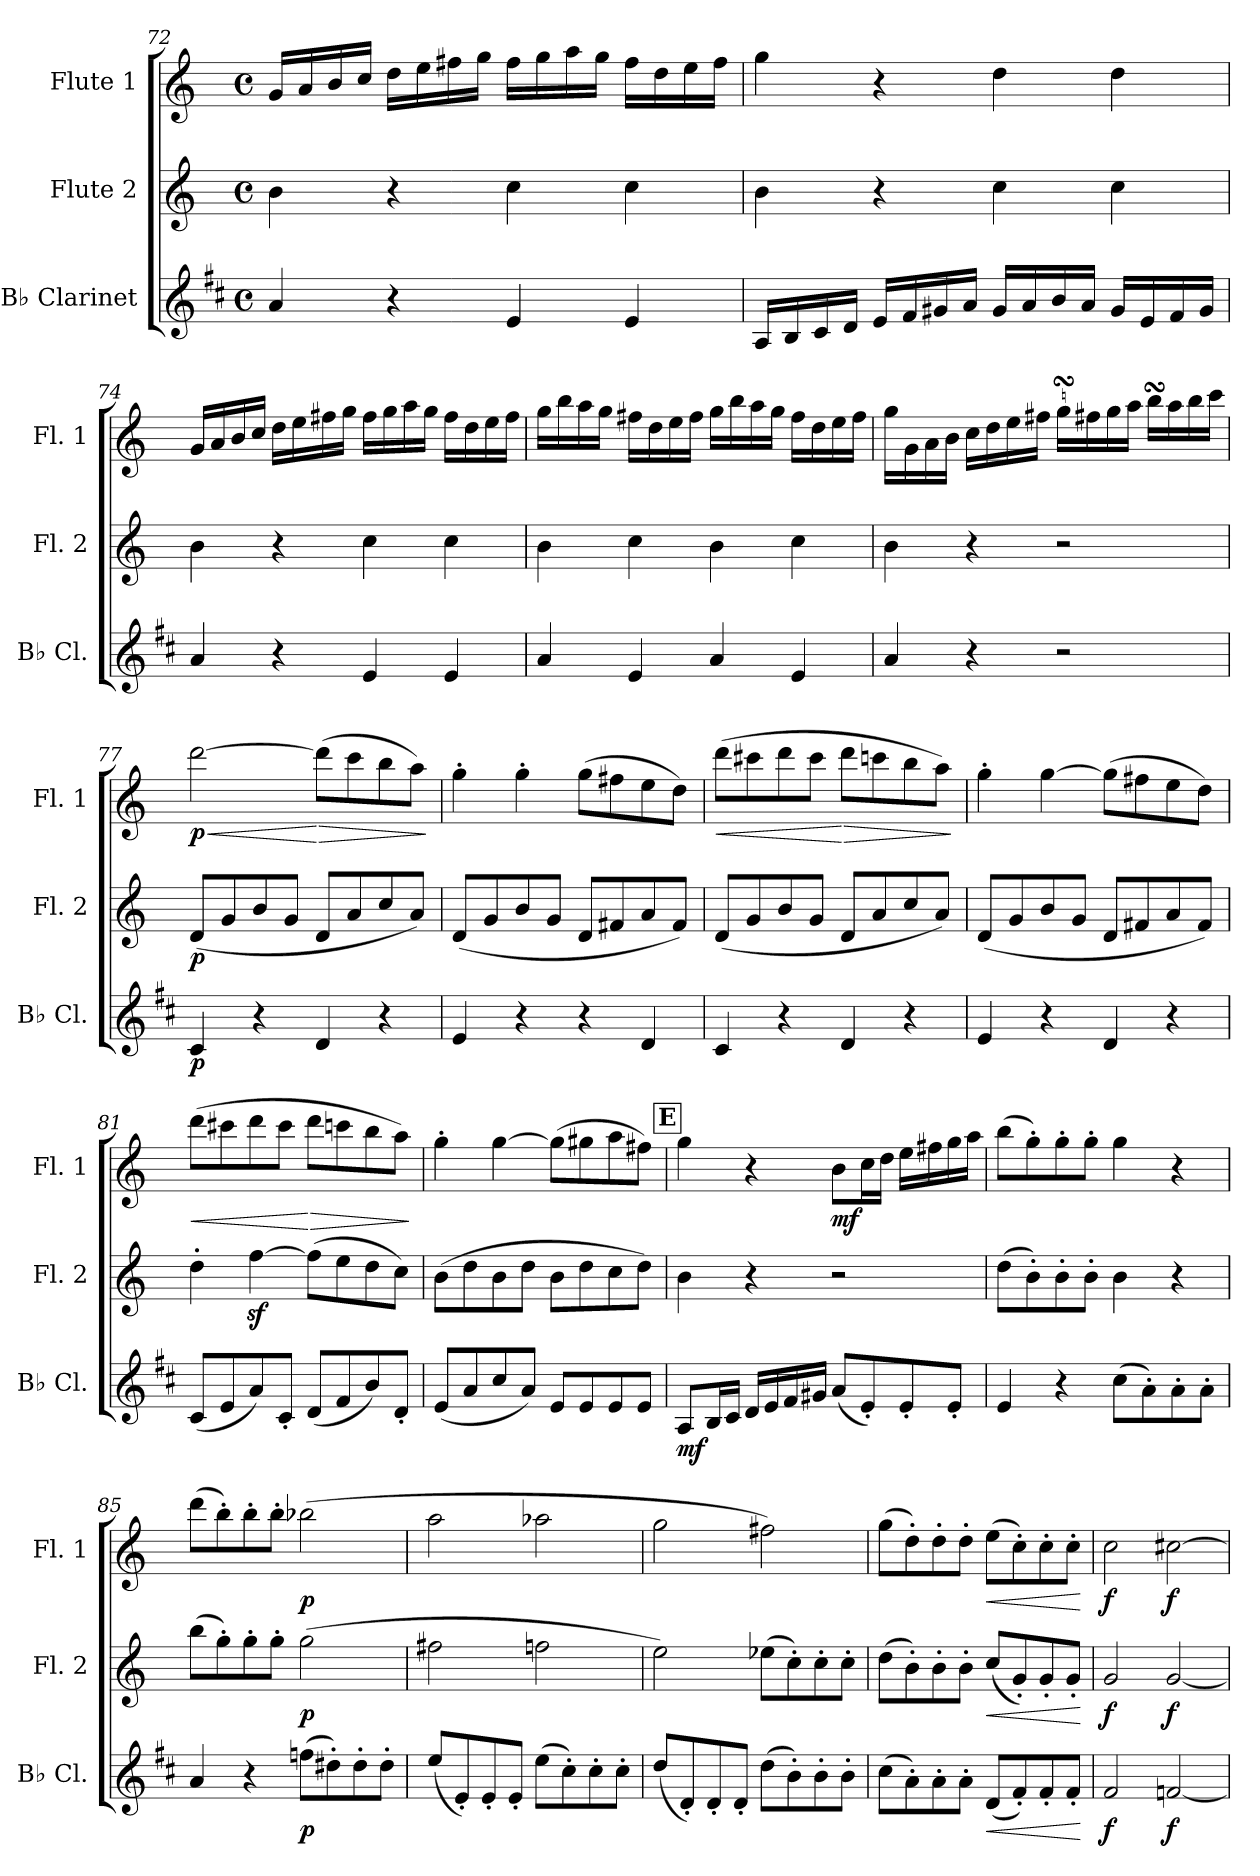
**kern	**dynam	**kern	**dynam	**kern	**dynam
*part3	*part3	*part2	*part2	*part1	*part1
*staff3	*staff3	*staff2	*staff2	*staff1	*staff1
*I"B♭ Clarinet	*	*I"Flute 2	*	*I"Flute 1	*
*I'B♭ Cl.	*	*I'Fl. 2	*	*I'Fl. 1	*
!!LO:LB:g=z
*clefG2	*	*clefG2	*	*clefG2	*
*ITrd1c2	*	*	*	*	*
*k[]	*	*k[]	*	*k[]	*
*M4/4	*	*M4/4	*	*M4/4	*
*met(c)	*	*met(c)	*	*met(c)	*
=72	=72	=72	=72	=72	=72
4g/	.	4b\	.	16g/LL	.
.	.	.	.	16a/	.
.	.	.	.	16b/	.
.	.	.	.	16cc/JJ	.
4r	.	4r	.	16dd\LL	.
.	.	.	.	16ee\	.
.	.	.	.	16ff#X\	.
.	.	.	.	16gg\JJ	.
4d/	.	4cc\	.	16ff#\LL	.
.	.	.	.	16gg\	.
.	.	.	.	16aa\	.
.	.	.	.	16gg\JJ	.
4d/	.	4cc\	.	16ff#\LL	.
.	.	.	.	16dd\	.
.	.	.	.	16ee\	.
.	.	.	.	16ff#\JJ	.
=73	=73	=73	=73	=73	=73
16G/LL	.	4b\	.	4gg\	.
16A/	.	.	.	.	.
16B/	.	.	.	.	.
16c/JJ	.	.	.	.	.
16d/LL	.	4r	.	4r	.
16e/	.	.	.	.	.
16f#X/	.	.	.	.	.
16g/JJ	.	.	.	.	.
16f#/LL	.	4cc\	.	4dd\	.
16g/	.	.	.	.	.
16a/	.	.	.	.	.
16g/JJ	.	.	.	.	.
16f#/LL	.	4cc\	.	4dd\	.
16d/	.	.	.	.	.
16e/	.	.	.	.	.
16f#/JJ	.	.	.	.	.
!!LO:LB:g=z
=74	=74	=74	=74	=74	=74
4g/	.	4b\	.	16g/LL	.
.	.	.	.	16a/	.
.	.	.	.	16b/	.
.	.	.	.	16cc/JJ	.
4r	.	4r	.	16dd\LL	.
.	.	.	.	16ee\	.
.	.	.	.	16ff#X\	.
.	.	.	.	16gg\JJ	.
4d/	.	4cc\	.	16ff#\LL	.
.	.	.	.	16gg\	.
.	.	.	.	16aa\	.
.	.	.	.	16gg\JJ	.
4d/	.	4cc\	.	16ff#\LL	.
.	.	.	.	16dd\	.
.	.	.	.	16ee\	.
.	.	.	.	16ff#\JJ	.
=75	=75	=75	=75	=75	=75
4g/	.	4b\	.	16gg\LL	.
.	.	.	.	16bb\	.
.	.	.	.	16aa\	.
.	.	.	.	16gg\JJ	.
4d/	.	4cc\	.	16ff#X\LL	.
.	.	.	.	16dd\	.
.	.	.	.	16ee\	.
.	.	.	.	16ff#\JJ	.
4g/	.	4b\	.	16gg\LL	.
.	.	.	.	16bb\	.
.	.	.	.	16aa\	.
.	.	.	.	16gg\JJ	.
4d/	.	4cc\	.	16ff#\LL	.
.	.	.	.	16dd\	.
.	.	.	.	16ee\	.
.	.	.	.	16ff#\JJ	.
!!LO:LB:g=z
=76	=76	=76	=76	=76	=76
4g/	.	4b\	.	16gg\LL	.
.	.	.	.	16g\	.
.	.	.	.	16a\	.
.	.	.	.	16b\JJ	.
4r	.	4r	.	16cc\LL	.
.	.	.	.	16dd\	.
.	.	.	.	16ee\	.
.	.	.	.	16ff#X\JJ	.
2r	.	2r	.	16ggsSSS\LL	.
.	.	.	.	16ff#\	.
.	.	.	.	16gg\	.
.	.	.	.	16aa\JJ	.
.	.	.	.	16bbsSsS\LL	.
.	.	.	.	16aa\	.
.	.	.	.	16bb\	.
.	.	.	.	16ccc\JJ	.
=77	=77	=77	=77	=77	=77
!	!LO:DY:b	!	!LO:DY:b	!	!LO:HP:b
!	!	!	!	!	!LO:DY:n=1:b
4B/	p	(<8d/L	p	[2ddd\	< p
.	.	8g/	.	.	.
4r	.	8b/	.	.	.
.	.	8g/J	.	.	.
!	!	!	!	!	!LO:HP:n=1:b
4c/	.	8d/L	.	(>8ddd\L]	[ >
.	.	8a/	.	8ccc\	.
4r	.	8cc/	.	8bb\	.
.	.	8a/J)	.	8aa\J)	.
.	.	.	.	.	]
=78	=78	=78	=78	=78	=78
4d/	.	(<8d/L	.	4gg'\	.
.	.	8g/	.	.	.
4r	.	8b/	.	4gg'\	.
.	.	8g/J	.	.	.
4r	.	8d/L	.	(>8gg\L	.
.	.	8f#X/	.	8ff#X\	.
4c/	.	8a/	.	8ee\	.
.	.	8f#/J)	.	8dd\J)	.
!!LO:PB:g=z
=79	=79	=79	=79	=79	=79
!	!	!	!	!	!LO:HP:b
4B/	.	(<8d/L	.	(>8ddd\L	<
.	.	8g/	.	8ccc#X\	.
4r	.	8b/	.	8ddd\	.
.	.	8g/J	.	8ccc#\J	.
!	!	!	!	!	!LO:HP:n=1:b
4c/	.	8d/L	.	8ddd\L	[ >
.	.	8a/	.	8cccn\	.
4r	.	8cc/	.	8bb\	.
.	.	8a/J)	.	8aa\J)	.
.	.	.	.	.	]
=80	=80	=80	=80	=80	=80
4d/	.	(<8d/L	.	4gg'\	.
.	.	8g/	.	.	.
4r	.	8b/	.	[4gg\	.
.	.	8g/J	.	.	.
4c/	.	8d/L	.	(>8gg\L]	.
.	.	8f#X/	.	8ff#X\	.
4r	.	8a/	.	8ee\	.
.	.	8f#/J)	.	8dd\J)	.
=81	=81	=81	=81	=81	=81
!	!	!	!	!	!LO:HP:b
(<8B/L	.	4dd'\	.	(>8ddd\L	<
8d/	.	.	.	8ccc#X\	.
8g/)	.	[4ffz<\	.	8ddd\	.
8B'/J	.	.	.	8ccc#\J	.
!	!	!	!	!	!LO:HP:n=1:b
(<8c/L	.	(>8ff\L]	.	8ddd\L	[ >
8e/	.	8ee\	.	8cccn\	.
8a/)	.	8dd\	.	8bb\	.
8c'/J	.	8cc\J)	.	8aa\J)	.
.	.	.	.	.	]
=82	=82	=82	=82	=82	=82
(<8d/L	.	(>8b\L	.	4gg'\	.
8g/	.	8dd\	.	.	.
8b/	.	8b\	.	[4gg\	.
8g/J)	.	8dd\J	.	.	.
8d/L	.	8b\L	.	(>8gg\L]	.
8d/	.	8dd\	.	8gg#X\	.
8d/	.	8cc\	.	8aa\	.
8d/J	.	8dd\J)	.	8ff#X\J)	.
!!LO:LB:g=z
!!LO:REH:place=s1:a:B:fs=14:t=E
=83	=83	=83	=83	=83	=83
!	!LO:DY:b	!	!	!	!
8G/L	mf	4b\	.	4gg\	.
16A/L	.	.	.	.	.
16B/JJ	.	.	.	.	.
16c/LL	.	4r	.	4r	.
16d/	.	.	.	.	.
16e/	.	.	.	.	.
16f#X/JJ	.	.	.	.	.
!	!	!	!	!	!LO:DY:b
(<8g/L	.	2r	.	8b\L	mf
8d'/)	.	.	.	16cc\L	.
.	.	.	.	16dd\JJ	.
8d'/	.	.	.	16ee\LL	.
.	.	.	.	16ff#X\	.
8d'/J	.	.	.	16gg\	.
.	.	.	.	16aa\JJ	.
=84	=84	=84	=84	=84	=84
4d/	.	(>8dd\L	.	(>8bb\L	.
.	.	8b'\)	.	8gg'\)	.
4r	.	8b'\	.	8gg'\	.
.	.	8b'\J	.	8gg'\J	.
(>8b\L	.	4b\	.	4gg\	.
8g'\)	.	.	.	.	.
8g'\	.	4r	.	4r	.
8g'\J	.	.	.	.	.
=85	=85	=85	=85	=85	=85
4g/	.	(>8bb\L	.	(>8ddd\L	.
.	.	8gg'\)	.	8bb'\)	.
4r	.	8gg'\	.	8bb'\	.
.	.	8gg'\J	.	8bb'\J	.
!	!LO:DY:b	!	!LO:DY:b	!	!LO:DY:b
(>8ee-X\L	p	(>2gg\	p	(>2bb-X\	p
8cc#X'\)	.	.	.	.	.
8cc#'\	.	.	.	.	.
8cc#'\J	.	.	.	.	.
=86	=86	=86	=86	=86	=86
(<8dd/L	.	2ff#X\	.	2aa\	.
8d'/)	.	.	.	.	.
8d'/	.	.	.	.	.
8d'/J	.	.	.	.	.
(>8dd\L	.	2ffn\	.	2aa-X\	.
8b'\)	.	.	.	.	.
8b'\	.	.	.	.	.
8b'\J	.	.	.	.	.
!!LO:LB:g=z
=87	=87	=87	=87	=87	=87
(<8cc/L	.	2ee\)	.	2gg\	.
8c'/)	.	.	.	.	.
8c'/	.	.	.	.	.
8c'/J	.	.	.	.	.
(>8cc\L	.	(>8ee-X\L	.	2ff#X\)	.
8a'\)	.	8cc'\)	.	.	.
8a'\	.	8cc'\	.	.	.
8a'\J	.	8cc'\J	.	.	.
=88	=88	=88	=88	=88	=88
(>8b\L	.	(>8dd\L	.	(>8gg\L	.
8g'\)	.	8b'\)	.	8dd'\)	.
8g'\	.	8b'\	.	8dd'\	.
8g'\J	.	8b'\J	.	8dd'\J	.
!	!LO:HP:b	!	!LO:HP:b	!	!LO:HP:b
(<8c/L	<	(<8cc/L	<	(>8ee\L	<
8e'/)	.	8g'/)	.	8cc'\)	.
8e'/	.	8g'/	.	8cc'\	.
8e'/J	.	8g'/J	.	8cc'\J	.
.	[	.	[	.	[
=89	=89	=89	=89	=89	=89
!	!LO:DY:b	!	!LO:DY:b	!	!LO:DY:b
2e/	f	2g/	f	2cc\	f
!	!LO:DY:b	!	!LO:DY:b	!	!LO:DY:b
[2e-X/	f	[2g/	f	[2cc#X\	f
=	=	=	=	=	=
*-	*-	*-	*-	*-	*-
